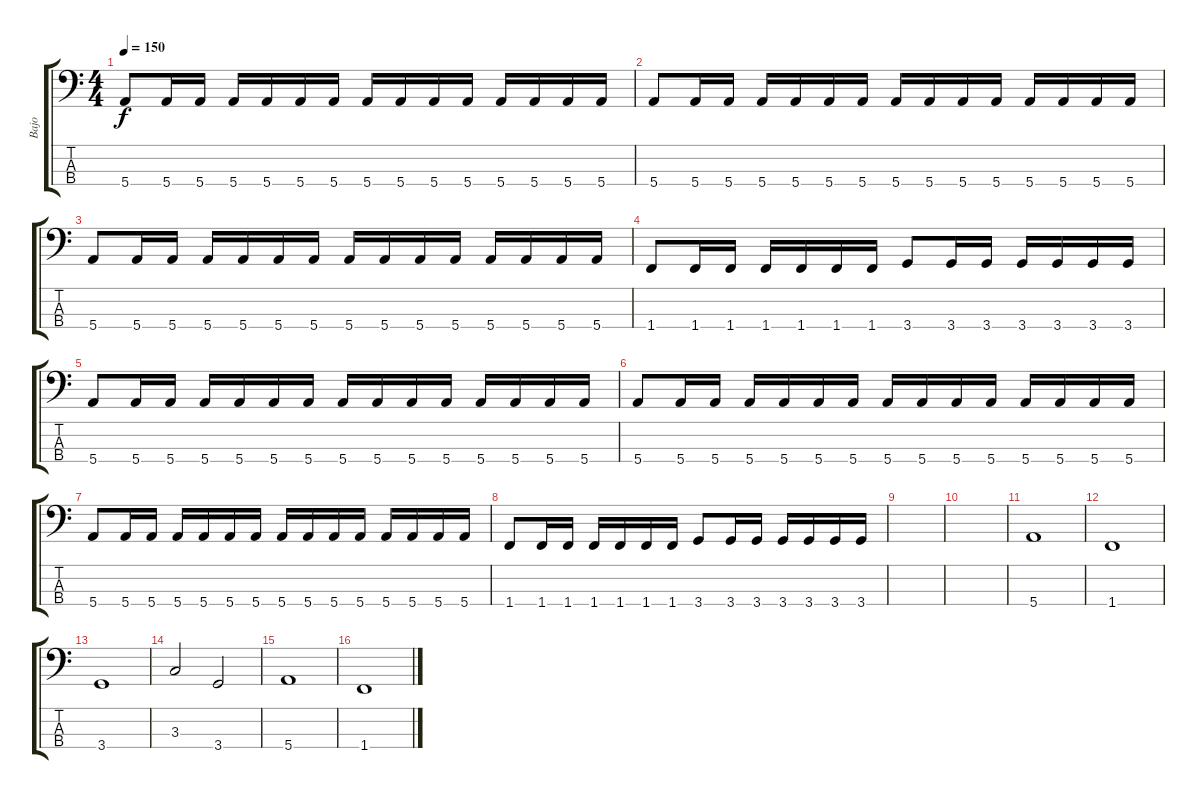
\track ("Bajo" "Bajo") {instrument electricbasspick}
\staff {score tabs}
\tuning (G2 D2 A1 E1) {hide}
\ts (4 4)
\tempo 150
\clef f4
\ks c
5.4.8{dy f} 5.4.16 5.4.16 5.4.16 5.4.16 5.4.16 5.4.16 5.4.16 5.4.16 5.4.16 5.4.16 5.4.16 5.4.16 5.4.16 5.4.16 |
5.4.8 5.4.16 5.4.16 5.4.16 5.4.16 5.4.16 5.4.16 5.4.16 5.4.16 5.4.16 5.4.16 5.4.16 5.4.16 5.4.16 5.4.16 |
5.4.8 5.4.16 5.4.16 5.4.16 5.4.16 5.4.16 5.4.16 5.4.16 5.4.16 5.4.16 5.4.16 5.4.16 5.4.16 5.4.16 5.4.16 |
1.4.8 1.4.16 1.4.16 1.4.16 1.4.16 1.4.16 1.4.16 3.4.8 3.4.16 3.4.16 3.4.16 3.4.16 3.4.16 3.4.16 |
5.4.8 5.4.16 5.4.16 5.4.16 5.4.16 5.4.16 5.4.16 5.4.16 5.4.16 5.4.16 5.4.16 5.4.16 5.4.16 5.4.16 5.4.16 |
5.4.8 5.4.16 5.4.16 5.4.16 5.4.16 5.4.16 5.4.16 5.4.16 5.4.16 5.4.16 5.4.16 5.4.16 5.4.16 5.4.16 5.4.16 |
5.4.8 5.4.16 5.4.16 5.4.16 5.4.16 5.4.16 5.4.16 5.4.16 5.4.16 5.4.16 5.4.16 5.4.16 5.4.16 5.4.16 5.4.16 |
1.4.8 1.4.16 1.4.16 1.4.16 1.4.16 1.4.16 1.4.16 3.4.8 3.4.16 3.4.16 3.4.16 3.4.16 3.4.16 3.4.16 |
|
|
5.4.1 |
1.4.1 |
3.4.1 |
3.3.2 3.4.2 |
5.4.1 |
1.4.1
